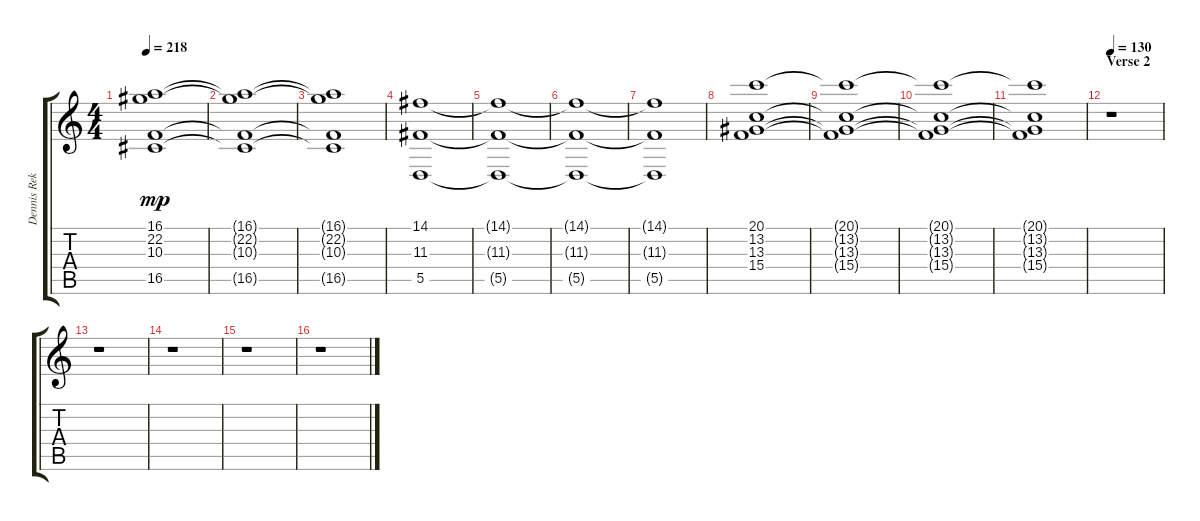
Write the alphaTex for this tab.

\track ("Dennis Reksten" "Dennis Rek") {instrument rockorgan}
\staff {score tabs}
\tuning (E4 B3 G3 D3 A2 E2) {hide}
\ts (4 4)
\tempo 218
\clef g2
\ks c
(16.1{t} 22.2{t} 10.3{t} 16.5{t}).1{dy mp} |
(16.1{t} 22.2{t} 10.3{t} 16.5{t}).1 |
(16.1{t} 22.2{t} 10.3{t} 16.5{t}).1 |
(14.1 11.3 5.5).1 |
(14.1{t} 11.3{t} 5.5{t}).1 |
(14.1{t} 11.3{t} 5.5{t}).1 |
(14.1{t} 11.3{t} 5.5{t}).1 |
(20.1 13.2 13.3 15.4).1 |
(20.1{t} 13.2{t} 13.3{t} 15.4{t}).1 |
(20.1{t} 13.2{t} 13.3{t} 15.4{t}).1 |
(20.1{t} 13.2{t} 13.3{t} 15.4{t}).1 |
\section ("" "Verse 2")
\tempo 130
r.1 |
r.1 |
r.1 |
r.1 |
r.1
